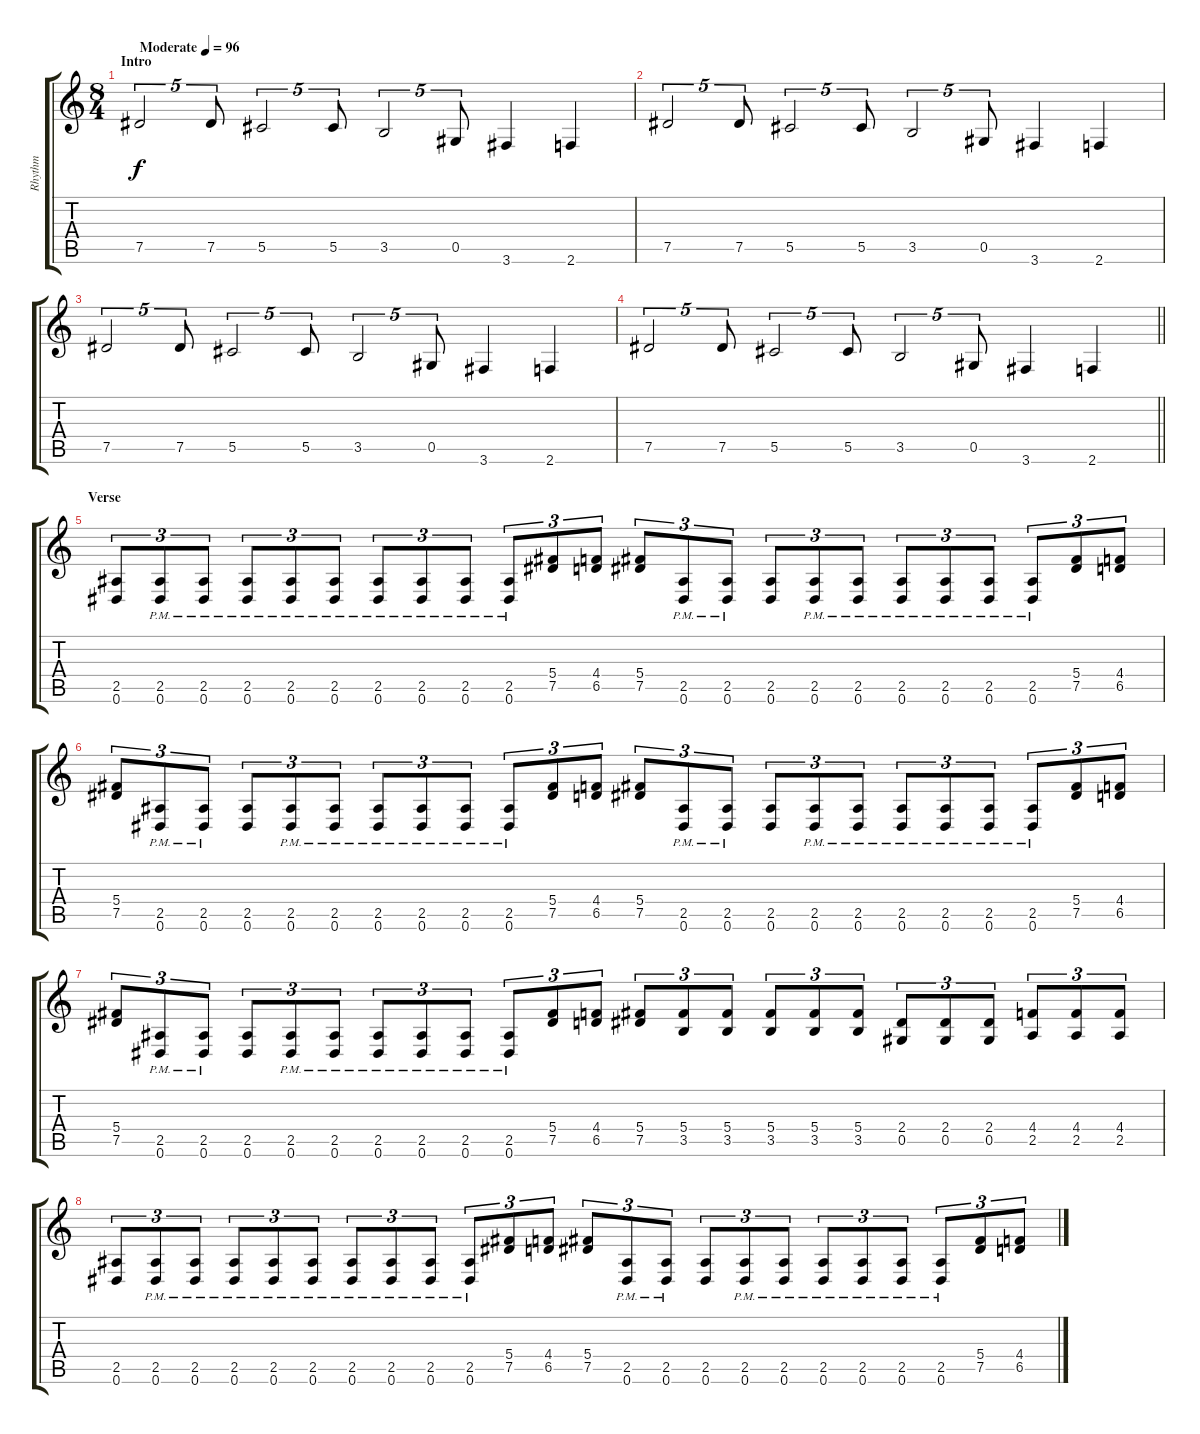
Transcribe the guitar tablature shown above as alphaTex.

\track ("Rhythm" "Rhythm") {instrument distortionguitar}
\staff {score tabs}
\tuning (Eb4 Bb3 Gb3 Db3 Ab2 Eb2) {hide}
\ts (8 4)
\section ("" "Intro")
\tempo (96 "Moderate")
\clef g2
\ks c
7.5.2{tu (5 4) dy f instrument distortionguitar} 7.5.8{tu (5 4)} 5.5.2{tu (5 4)} 5.5.8{tu (5 4)} 3.5.2{tu (5 4)} 0.5.8{tu (5 4)} 3.6.4 2.6.4 |
7.5.2{tu (5 4)} 7.5.8{tu (5 4)} 5.5.2{tu (5 4)} 5.5.8{tu (5 4)} 3.5.2{tu (5 4)} 0.5.8{tu (5 4)} 3.6.4 2.6.4 |
7.5.2{tu (5 4)} 7.5.8{tu (5 4)} 5.5.2{tu (5 4)} 5.5.8{tu (5 4)} 3.5.2{tu (5 4)} 0.5.8{tu (5 4)} 3.6.4 2.6.4 |
\barLineRight lightlight
7.5.2{tu (5 4)} 7.5.8{tu (5 4)} 5.5.2{tu (5 4)} 5.5.8{tu (5 4)} 3.5.2{tu (5 4)} 0.5.8{tu (5 4)} 3.6.4 2.6.4 |
\section ("" "Verse")
(2.5 0.6).8{tu (3 2)} (2.5{pm} 0.6{pm}).8{tu (3 2)} (2.5{pm} 0.6{pm}).8{tu (3 2)} (2.5{pm} 0.6{pm}).8{tu (3 2)} (2.5{pm} 0.6{pm}).8{tu (3 2)} (2.5{pm} 0.6{pm}).8{tu (3 2)} (2.5{pm} 0.6{pm}).8{tu (3 2)} (2.5{pm} 0.6{pm}).8{tu (3 2)} (2.5{pm} 0.6{pm}).8{tu (3 2)} (2.5{pm} 0.6{pm}).8{tu (3 2)} (5.4 7.5).8{tu (3 2)} (4.4 6.5).8{tu (3 2)} (5.4 7.5).8{tu (3 2)} (2.5{pm} 0.6{pm}).8{tu (3 2)} (2.5{pm} 0.6{pm}).8{tu (3 2)} (2.5 0.6).8{tu (3 2)} (2.5{pm} 0.6{pm}).8{tu (3 2)} (2.5{pm} 0.6{pm}).8{tu (3 2)} (2.5{pm} 0.6{pm}).8{tu (3 2)} (2.5{pm} 0.6{pm}).8{tu (3 2)} (2.5{pm} 0.6{pm}).8{tu (3 2)} (2.5{pm} 0.6{pm}).8{tu (3 2)} (5.4 7.5).8{tu (3 2)} (4.4 6.5).8{tu (3 2)} |
(5.4 7.5).8{tu (3 2)} (2.5{pm} 0.6{pm}).8{tu (3 2)} (2.5{pm} 0.6{pm}).8{tu (3 2)} (2.5 0.6).8{tu (3 2)} (2.5{pm} 0.6{pm}).8{tu (3 2)} (2.5{pm} 0.6{pm}).8{tu (3 2)} (2.5{pm} 0.6{pm}).8{tu (3 2)} (2.5{pm} 0.6{pm}).8{tu (3 2)} (2.5{pm} 0.6{pm}).8{tu (3 2)} (2.5{pm} 0.6{pm}).8{tu (3 2)} (5.4 7.5).8{tu (3 2)} (4.4 6.5).8{tu (3 2)} (5.4 7.5).8{tu (3 2)} (2.5{pm} 0.6{pm}).8{tu (3 2)} (2.5{pm} 0.6{pm}).8{tu (3 2)} (2.5 0.6).8{tu (3 2)} (2.5{pm} 0.6{pm}).8{tu (3 2)} (2.5{pm} 0.6{pm}).8{tu (3 2)} (2.5{pm} 0.6{pm}).8{tu (3 2)} (2.5{pm} 0.6{pm}).8{tu (3 2)} (2.5{pm} 0.6{pm}).8{tu (3 2)} (2.5{pm} 0.6{pm}).8{tu (3 2)} (5.4 7.5).8{tu (3 2)} (4.4 6.5).8{tu (3 2)} |
(5.4 7.5).8{tu (3 2)} (2.5{pm} 0.6{pm}).8{tu (3 2)} (2.5{pm} 0.6{pm}).8{tu (3 2)} (2.5 0.6).8{tu (3 2)} (2.5{pm} 0.6{pm}).8{tu (3 2)} (2.5{pm} 0.6{pm}).8{tu (3 2)} (2.5{pm} 0.6{pm}).8{tu (3 2)} (2.5{pm} 0.6{pm}).8{tu (3 2)} (2.5{pm} 0.6{pm}).8{tu (3 2)} (2.5{pm} 0.6{pm}).8{tu (3 2)} (5.4 7.5).8{tu (3 2)} (4.4 6.5).8{tu (3 2)} (5.4 7.5).8{tu (3 2)} (5.4 3.5).8{tu (3 2)} (5.4 3.5).8{tu (3 2)} (5.4 3.5).8{tu (3 2)} (5.4 3.5).8{tu (3 2)} (5.4 3.5).8{tu (3 2)} (2.4 0.5).8{tu (3 2)} (2.4 0.5).8{tu (3 2)} (2.4 0.5).8{tu (3 2)} (4.4 2.5).8{tu (3 2)} (4.4 2.5).8{tu (3 2)} (4.4 2.5).8{tu (3 2)} |
(2.5 0.6).8{tu (3 2)} (2.5{pm} 0.6{pm}).8{tu (3 2)} (2.5{pm} 0.6{pm}).8{tu (3 2)} (2.5{pm} 0.6{pm}).8{tu (3 2)} (2.5{pm} 0.6{pm}).8{tu (3 2)} (2.5{pm} 0.6{pm}).8{tu (3 2)} (2.5{pm} 0.6{pm}).8{tu (3 2)} (2.5{pm} 0.6{pm}).8{tu (3 2)} (2.5{pm} 0.6{pm}).8{tu (3 2)} (2.5{pm} 0.6{pm}).8{tu (3 2)} (5.4 7.5).8{tu (3 2)} (4.4 6.5).8{tu (3 2)} (5.4 7.5).8{tu (3 2)} (2.5{pm} 0.6{pm}).8{tu (3 2)} (2.5{pm} 0.6{pm}).8{tu (3 2)} (2.5 0.6).8{tu (3 2)} (2.5{pm} 0.6{pm}).8{tu (3 2)} (2.5{pm} 0.6{pm}).8{tu (3 2)} (2.5{pm} 0.6{pm}).8{tu (3 2)} (2.5{pm} 0.6{pm}).8{tu (3 2)} (2.5{pm} 0.6{pm}).8{tu (3 2)} (2.5{pm} 0.6{pm}).8{tu (3 2)} (5.4 7.5).8{tu (3 2)} (4.4 6.5).8{tu (3 2)}
